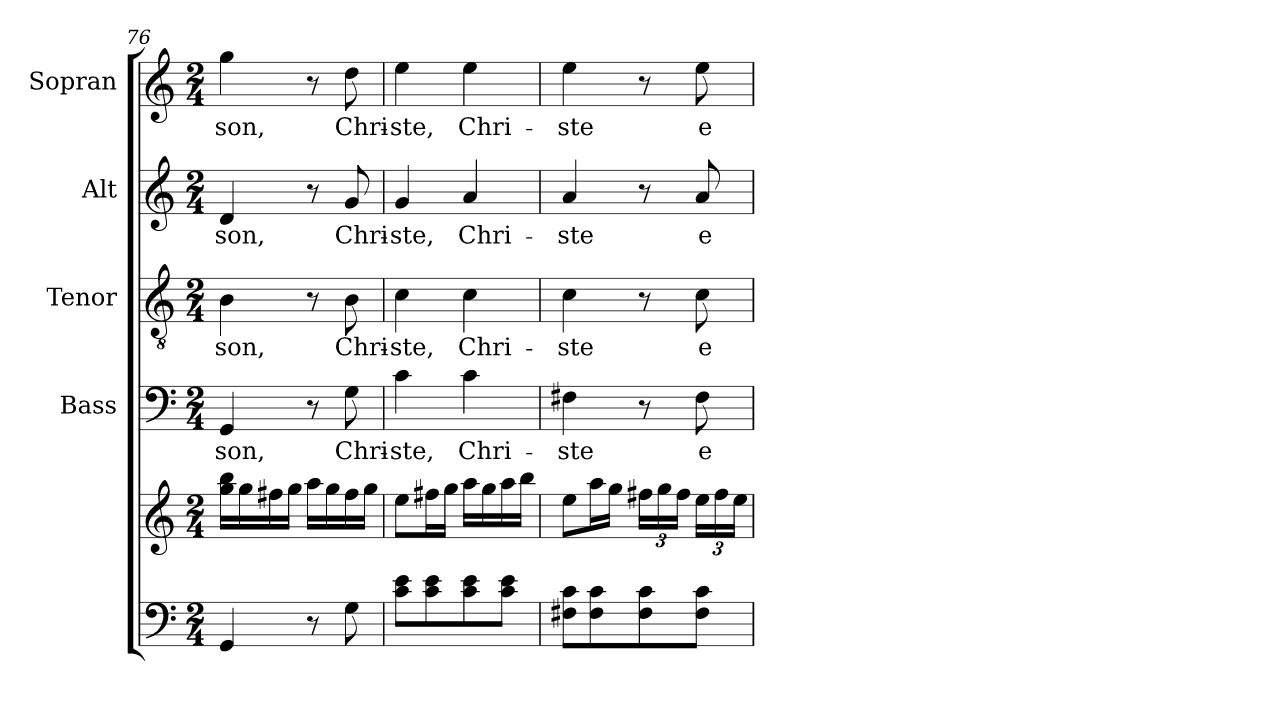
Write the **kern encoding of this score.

**kern	**kern	**kern	**text	**kern	**text	**kern	**text	**kern	**text
*part5	*part5	*part4	*part4	*part3	*part3	*part2	*part2	*part1	*part1
*staff6	*staff5	*staff4	*staff4	*staff3	*staff3	*staff2	*staff2	*staff1	*staff1
*	*	*I"Bass	*	*I"Tenor	*	*I"Alt	*	*I"Sopran	*
*	*	*I'B.	*	*I'T.	*	*I'A.	*	*I'S.	*
*clefF4	*clefG2	*clefF4	*	*clefGv2	*	*clefG2	*	*clefG2	*
*k[]	*k[]	*k[]	*	*k[]	*	*k[]	*	*k[]	*
*C:	*C:	*C:	*	*C:	*	*C:	*	*C:	*
*M2/4	*M2/4	*M2/4	*	*M2/4	*	*M2/4	*	*M2/4	*
=76	=76	=76	=76	=76	=76	=76	=76	=76	=76
!	!	!	!LO:LY:b	!	!LO:LY:b	!	!LO:LY:b	!	!LO:LY:b
4GG/	16gg\ 16bb\LL	4GG/	-son,	4B\	-son,	4d/	-son,	4gg\	-son,
.	16gg\	.	.	.	.	.	.	.	.
.	16ff#X\	.	.	.	.	.	.	.	.
.	16gg\JJ	.	.	.	.	.	.	.	.
8r	16aa\LL	8r	.	8r	.	8r	.	8r	.
.	16gg\	.	.	.	.	.	.	.	.
!	!	!	!LO:LY:b	!	!LO:LY:b	!	!LO:LY:b	!	!LO:LY:b
8G\	16ff#\	8G\	Chri-	8B\	Chri-	8g/	Chri-	8dd\	Chri-
.	16gg\JJ	.	.	.	.	.	.	.	.
=77	=77	=77	=77	=77	=77	=77	=77	=77	=77
!	!	!	!LO:LY:b	!	!LO:LY:b	!	!LO:LY:b	!	!LO:LY:b
8c\ 8e\L	8ee\L	4c\	-ste,	4c\	-ste,	4g/	-ste,	4ee\	-ste,
8c\ 8e\	16ff#X\L	.	.	.	.	.	.	.	.
.	16gg\JJ	.	.	.	.	.	.	.	.
!	!	!	!LO:LY:b	!	!LO:LY:b	!	!LO:LY:b	!	!LO:LY:b
8c\ 8e\	16aa\LL	4c\	Chri-	4c\	Chri-	4a/	Chri-	4ee\	Chri-
.	16gg\	.	.	.	.	.	.	.	.
8c\ 8e\J	16aa\	.	.	.	.	.	.	.	.
.	16bb\JJ	.	.	.	.	.	.	.	.
=78	=78	=78	=78	=78	=78	=78	=78	=78	=78
!	!	!	!LO:LY:b	!	!LO:LY:b	!	!LO:LY:b	!	!LO:LY:b
8F#X\ 8c\L	8ee\L	4F#X\	-ste	4c\	-ste	4a/	-ste	4ee\	-ste
8F#\ 8c\	16aa\L	.	.	.	.	.	.	.	.
.	16gg\JJ	.	.	.	.	.	.	.	.
8F#\ 8c\	24ff#X\LL	8r	.	8r	.	8r	.	8r	.
.	24gg\	.	.	.	.	.	.	.	.
.	24ff#\JJ	.	.	.	.	.	.	.	.
!	!	!	!LO:LY:b	!	!LO:LY:b	!	!LO:LY:b	!	!LO:LY:b
8F#\ 8c\J	24ee\LL	8F#\	e-	8c\	e-	8a/	e-	8ee\	e-
.	24ff#\	.	.	.	.	.	.	.	.
.	24ee\JJ	.	.	.	.	.	.	.	.
=	=	=	=	=	=	=	=	=	=
*-	*-	*-	*-	*-	*-	*-	*-	*-	*-
